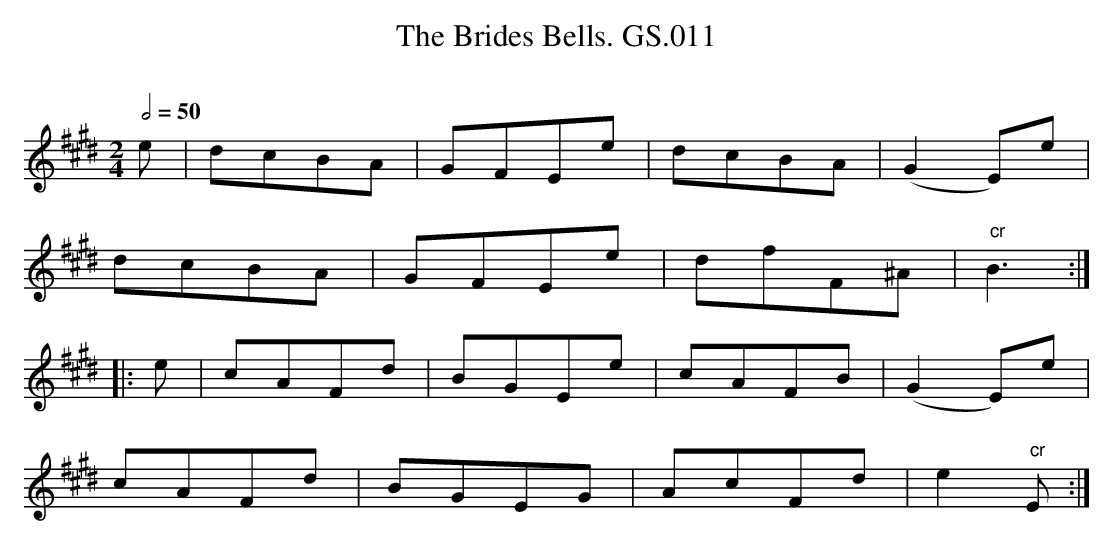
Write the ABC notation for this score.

X:1
T:Brides Bells. GS.011, The
M:2/4
L:1/8
Q:1/2=50
O:
K:E major
e | dcBA | GFEe | dcBA | (G2E)e |
dcBA | GFEe | dfF^A | " cr"B3 :|
|:e | cAFd | BGEe | cAFB | (G2E)e |
cAFd | BGEG | AcFd | e2 " cr"E :|
